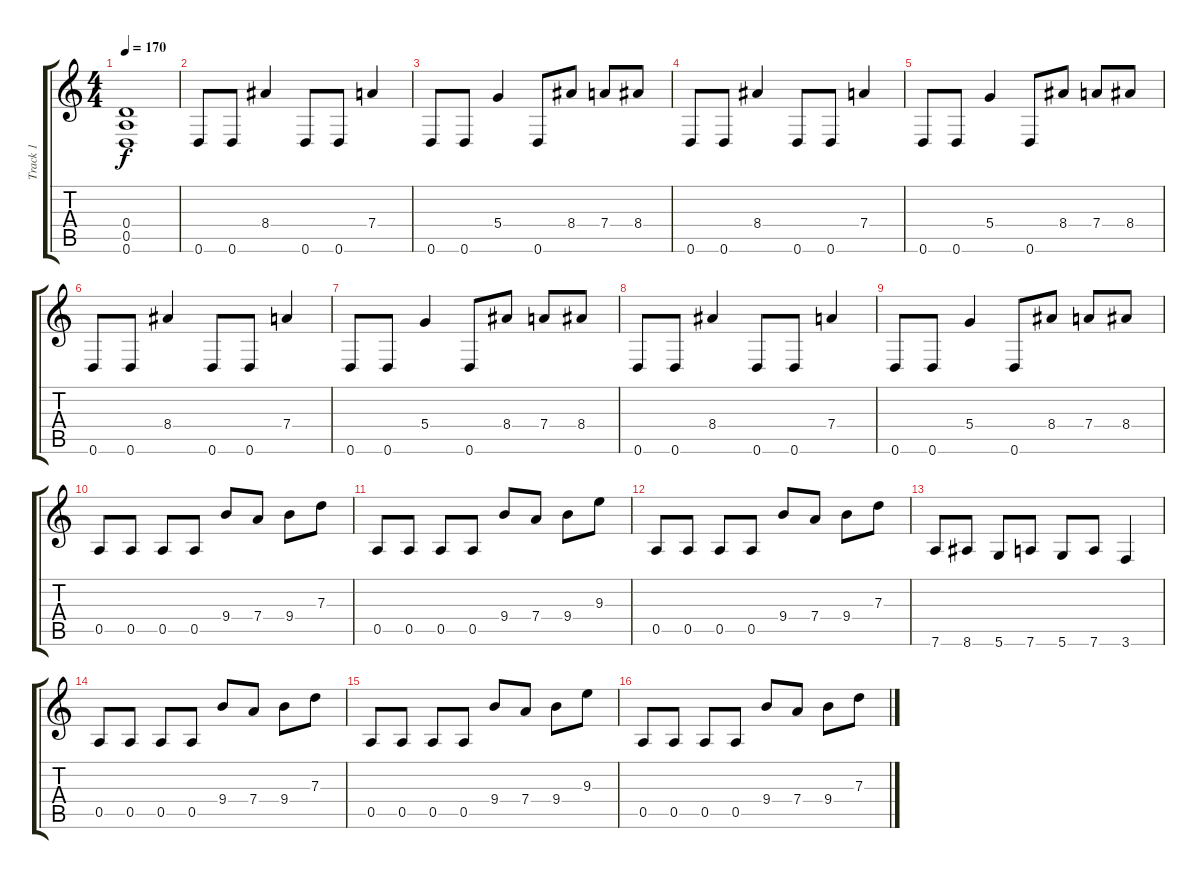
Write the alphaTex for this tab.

\track ("Track 1" "Track 1") {instrument overdrivenguitar}
\staff {score tabs}
\tuning (E4 B3 G3 D3 A2 D2) {hide}
\ts (4 4)
\tempo 170
\clef g2
\ks c
(0.4 0.5 0.6).1{dy f} |
0.6.8 0.6.8 8.4.4 0.6.8 0.6.8 7.4.4 |
0.6.8 0.6.8 5.4.4 0.6.8 8.4.8 7.4.8 8.4.8 |
0.6.8 0.6.8 8.4.4 0.6.8 0.6.8 7.4.4 |
0.6.8 0.6.8 5.4.4 0.6.8 8.4.8 7.4.8 8.4.8 |
0.6.8 0.6.8 8.4.4 0.6.8 0.6.8 7.4.4 |
0.6.8 0.6.8 5.4.4 0.6.8 8.4.8 7.4.8 8.4.8 |
0.6.8 0.6.8 8.4.4 0.6.8 0.6.8 7.4.4 |
0.6.8 0.6.8 5.4.4 0.6.8 8.4.8 7.4.8 8.4.8 |
0.5.8 0.5.8 0.5.8 0.5.8 9.4.8 7.4.8 9.4.8 7.3.8 |
0.5.8 0.5.8 0.5.8 0.5.8 9.4.8 7.4.8 9.4.8 9.3.8 |
0.5.8 0.5.8 0.5.8 0.5.8 9.4.8 7.4.8 9.4.8 7.3.8 |
7.6.8 8.6.8 5.6.8 7.6.8 5.6.8 7.6.8 3.6.4 |
0.5.8 0.5.8 0.5.8 0.5.8 9.4.8 7.4.8 9.4.8 7.3.8 |
0.5.8 0.5.8 0.5.8 0.5.8 9.4.8 7.4.8 9.4.8 9.3.8 |
0.5.8 0.5.8 0.5.8 0.5.8 9.4.8 7.4.8 9.4.8 7.3.8
